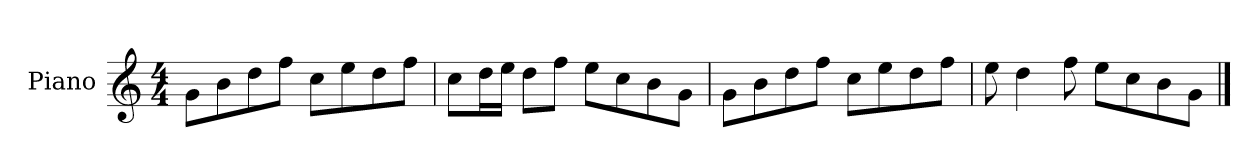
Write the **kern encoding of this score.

**kern
*part1
*staff1
*I"Piano
*I'P-no
*clefG2
*k[]
*M4/4
*MM90
=1
8g\L
8b\
8dd\
8ff\J
8cc\L
8ee\
8dd\
8ff\J
=2
8cc\L
16dd\L
16ee\JJ
8dd\L
8ff\J
8ee\L
8cc\
8b\
8g\J
=3
8g\L
8b\
8dd\
8ff\J
8cc\L
8ee\
8dd\
8ff\J
=4
8ee\
4dd\
8ff\
8ee\L
8cc\
8b\
8g\J
==
*-
